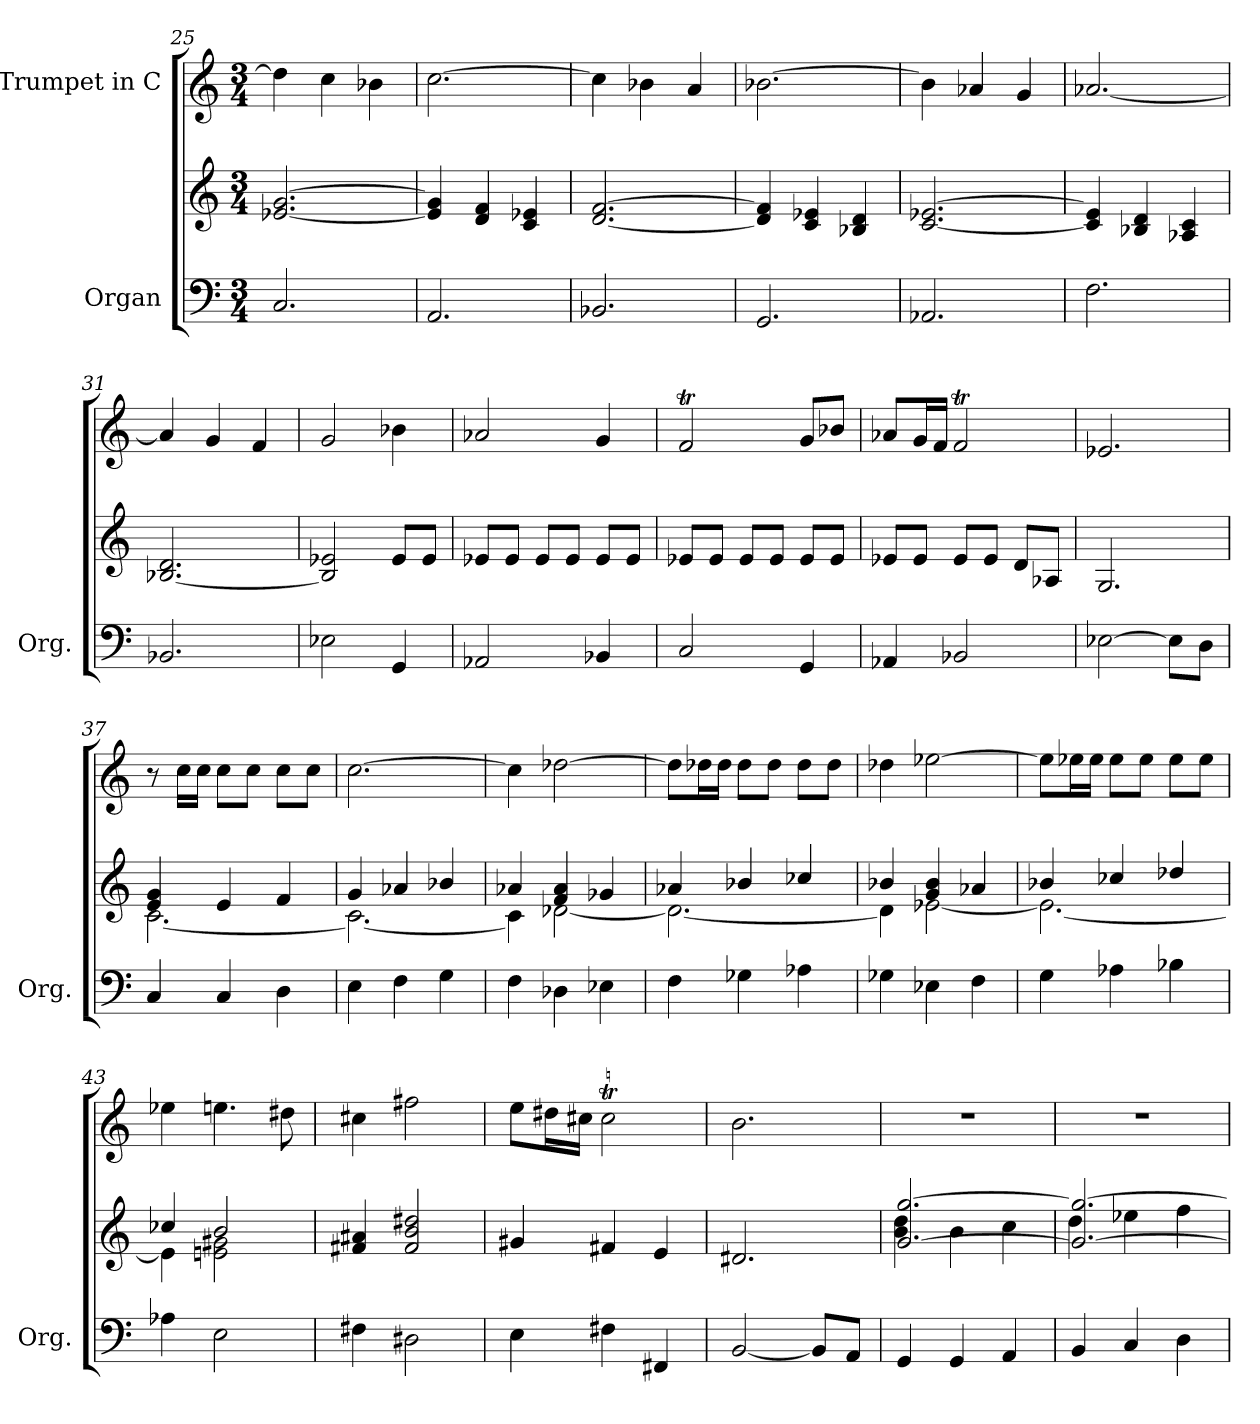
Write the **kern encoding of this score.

**kern	**kern	**kern
*part2	*part2	*part1
*staff3	*staff2	*staff1
*I"Organ	*	*I"Trumpet in C
*I'Org.	*	*
*clefF4	*clefG2	*clefG2
*k[]	*k[]	*k[]
*C:	*C:	*C:
*M3/4	*M3/4	*M3/4
=25	=25	=25
2.C/	[2.e-X/ [2.g/	4dd\]
.	.	4cc\
.	.	4b-X\
=26	=26	=26
2.AA/	4e-/] 4g/]	[2.cc\
.	4d/ 4f/	.
.	4c/ 4e-X/	.
=27	=27	=27
2.BB-X/	[2.d/ [2.f/	4cc\]
.	.	4b-X\
.	.	4a/
!!LO:PB:g=z
=28	=28	=28
2.GG/	4d/] 4f/]	[2.b-X\
.	4c/ 4e-X/	.
.	4B-X/ 4d/	.
=29	=29	=29
2.AA-X/	[2.c/ [2.e-X/	4b-\]
.	.	4a-X/
.	.	4g/
=30	=30	=30
2.F\	4c/] 4e-/]	[2.a-X/
.	4B-X/ 4d/	.
.	4A-X/ 4c/	.
=31	=31	=31
2.BB-X/	[2.B-X/ 2.d/	4a-/]
.	.	4g/
.	.	4f/
=32	=32	=32
2E-X\	2B-/] 2e-X/	2g/
4GG/	8e-/L	4b-X\
.	8e-/J	.
=33	=33	=33
2AA-X/	8e-X/L	2a-X/
.	8e-/J	.
.	8e-/L	.
.	8e-/J	.
4BB-X/	8e-/L	4g/
.	8e-/J	.
=34	=34	=34
2C/	8e-X/L	2fT/
.	8e-/J	.
.	8e-/L	.
.	8e-/J	.
4GG/	8e-/L	8g/L
.	8e-/J	8b-X/J
!!LO:LB:g=z
=35	=35	=35
4AA-X/	8e-X/L	8a-X/L
.	8e-/J	16g/L
.	.	16f/JJ
2BB-X/	8e-/L	2fT/
.	8e-/J	.
.	8d/L	.
.	8A-X/J	.
=36	=36	=36
[2E-X\	2.G/	2.e-X/
8E-\L]	.	.
8D\J	.	.
=37	=37	=37
*	*^	*
4C/	4e/ 4g/	[<2.c\	8r
.	.	.	16cc\LL
.	.	.	16cc\JJ
4C/	4e/	.	8cc\L
.	.	.	8cc\J
4D\	4f/	.	8cc\L
.	.	.	8cc\J
=38	=38	=38	=38
4E\	4g/	2.c\_	[2.cc\
4F\	4a-X/	.	.
4G\	4b-X/	.	.
=39	=39	=39	=39
4F\	4a-X/	4c\]	4cc\]
4D-X\	4f/ 4a-/	[<2d-X\	[2dd-X\
4E-X\	4g-X/	.	.
=40	=40	=40	=40
4F\	4a-X/	2.d-\_	8dd-\L]
.	.	.	16dd-X\L
.	.	.	16dd-\JJ
4G-X\	4b-X/	.	8dd-\L
.	.	.	8dd-\J
4A-X\	4cc-X/	.	8dd-\L
.	.	.	8dd-\J
=41	=41	=41	=41
4G-X\	4b-X/	4d-\]	4dd-X\
4E-X\	4g/ 4b-/	[<2e-X\	[2ee-X\
4F\	4a-X/	.	.
!!LO:LB:g=z
=42	=42	=42	=42
4G\	4b-X/	2.e-\_	8ee-\L]
.	.	.	16ee-X\L
.	.	.	16ee-\JJ
4A-X\	4cc-X/	.	8ee-\L
.	.	.	8ee-\J
4B-X\	4dd-X/	.	8ee-\L
.	.	.	8ee-\J
=43	=43	=43	=43
4A-X\	4cc-X/	4e-\]	4ee-X\
2E\	2b/	2en\ 2g#X\	4.een\
.	.	.	8dd#X\
*	*v	*v	*
=44	=44	=44
4F#X\	4f#X/ 4a#X/	4cc#X\
2D#X\	2f#/ 2b/ 2dd#X/	2ff#X\
=45	=45	=45
4E\	4g#X/	8ee\L
.	.	16dd#X\L
.	.	16cc#X\JJ
4F#X\	4f#X/	2cc#t\
4FF#X/	4e/	.
=46	=46	=46
[2BB/	2.d#X/	2.b\
8BB/L]	.	.
8AA/J	.	.
=47	=47	=47
*	*^	*
4GG/	[>2.g/ [>2.gg/	4b\ 4dd\	2.r
4GG/	.	4b\	.
4AA/	.	4cc\	.
=48	=48	=48	=48
4BB/	2.g/_ 2.gg/_	4dd\	2.r
4C/	.	4ee-X\	.
4D\	.	4ff\	.
*	*v	*v	*
=	=	=
*-	*-	*-
